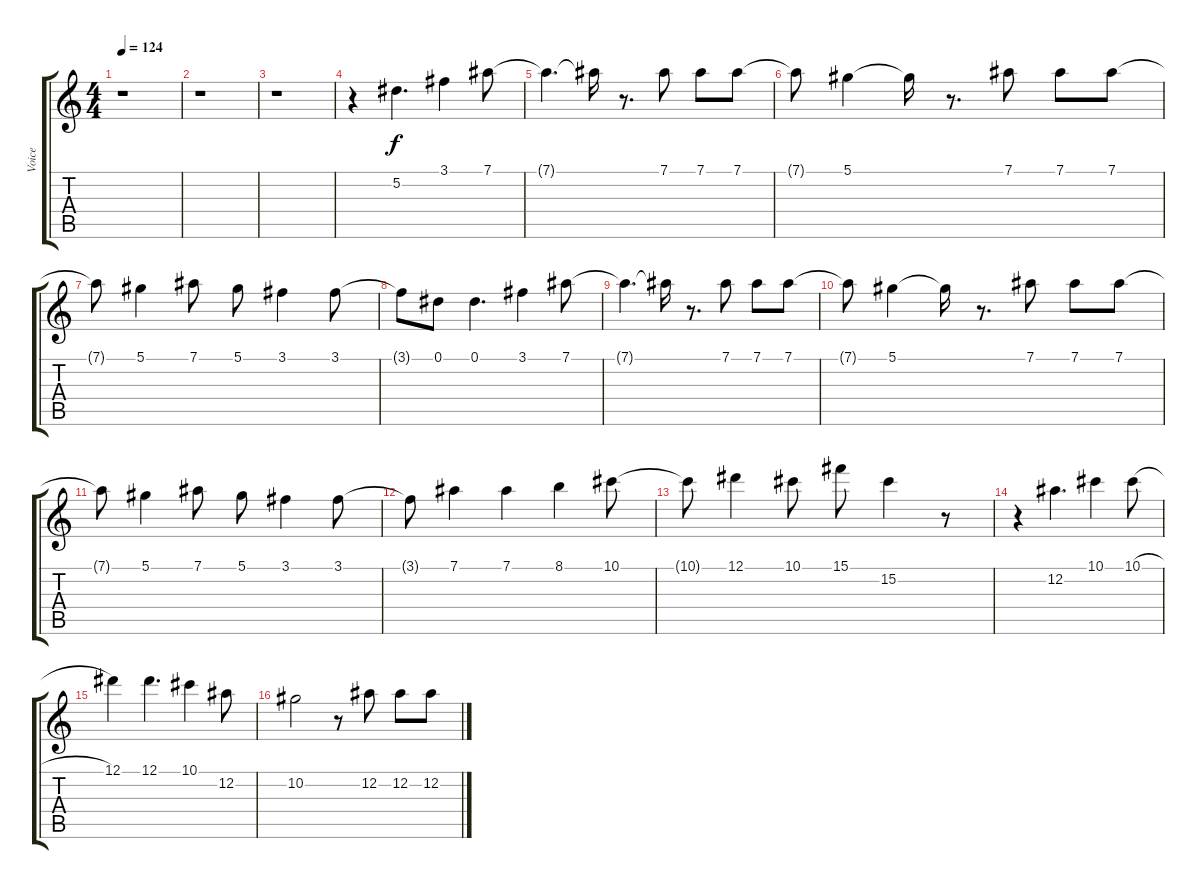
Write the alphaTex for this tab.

\track ("Voice" "Voice") {instrument contrabass}
\staff {score tabs}
\tuning (Eb4 Bb3 Gb3 Db3 Ab2 Eb2) {hide}
\ts (4 4)
\tempo 124
\clef g2
\ks c
r.1{dy f} |
r.1 |
r.1 |
r.4 5.2.4{d} 3.1.4 7.1.8 |
7.1{t}.4{d} 7.1{t}.16 r.8{d} 7.1.8 7.1.8 7.1.8 |
7.1{t}.8 5.1.4 5.1{t}.16 r.8{d} 7.1.8 7.1.8 7.1.8 |
7.1{t}.8 5.1.4 7.1.8 5.1.8 3.1.4 3.1.8 |
3.1{t}.8 0.1.8 0.1.4{d} 3.1.4 7.1.8 |
7.1{t}.4{d} 7.1{t}.16 r.8{d} 7.1.8 7.1.8 7.1.8 |
7.1{t}.8 5.1.4 5.1{t}.16 r.8{d} 7.1.8 7.1.8 7.1.8 |
7.1{t}.8 5.1.4 7.1.8 5.1.8 3.1.4 3.1.8 |
3.1{t}.8 7.1.4 7.1.4 8.1.4 10.1.8 |
10.1{t}.8 12.1.4 10.1.8 15.1.8 15.2.4 r.8 |
r.4 12.2.4{d} 10.1.4 10.1{h}.8 |
12.1.4 12.1.4{d} 10.1.4 12.2.8 |
10.2.2 r.8 12.2.8 12.2.8 12.2.8
